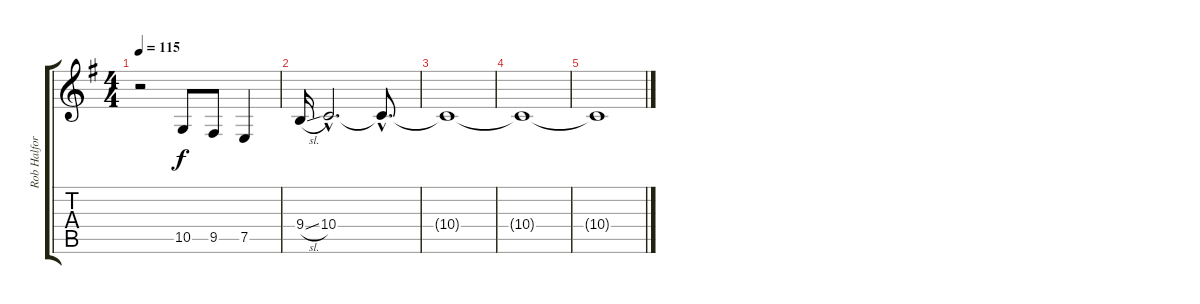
\track ("Rob Halford" "Rob Halfor") {instrument pad1newage}
\staff {score tabs}
\tuning (E4 B3 G3 D3 A2 E2) {hide}
\ts (4 4)
\tempo 115
\clef g2
\ks eminor
r.2{dy f} 10.5.8 9.5.8 7.5.4 |
9.4{sl}.16 10.4{hac}.2{d} 10.4{hac t}.8{d} |
10.4{t}.1 |
10.4{t}.1 |
10.4{t}.1
